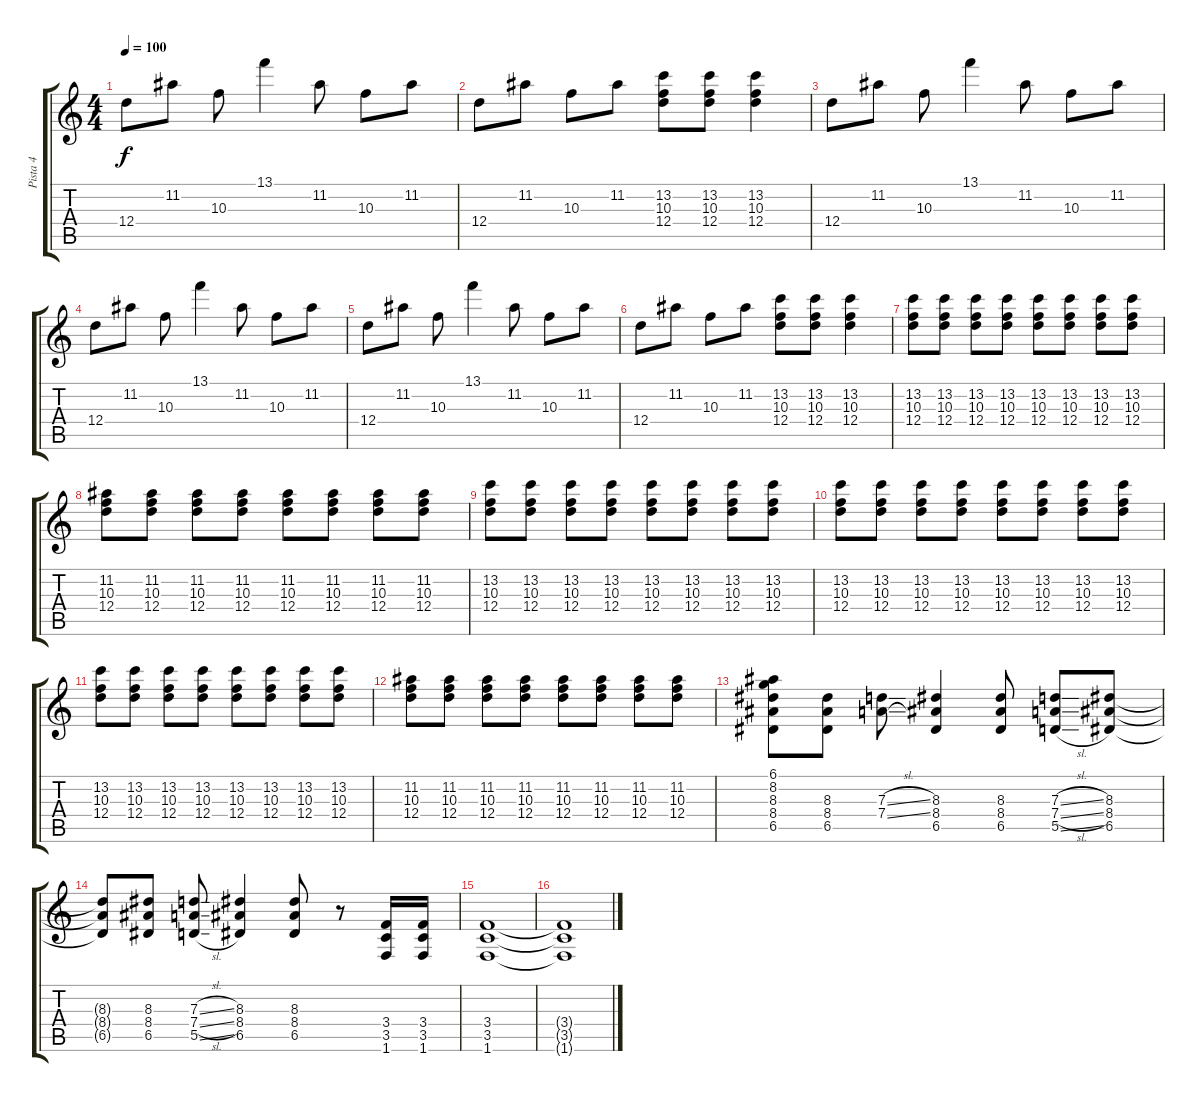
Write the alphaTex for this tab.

\track ("Pista 4" "Pista 4") {instrument electricguitarclean}
\staff {score tabs}
\tuning (E4 B3 G3 D3 A2 E2) {hide}
\ts (4 4)
\tempo 100
\clef g2
\ks c
12.4.8{dy f} 11.2.8 10.3.8 13.1.4 11.2.8 10.3.8 11.2.8 |
12.4.8 11.2.8 10.3.8 11.2.8 (13.2 10.3 12.4).8 (13.2 10.3 12.4).8 (13.2 10.3 12.4).4 |
12.4.8 11.2.8 10.3.8 13.1.4 11.2.8 10.3.8 11.2.8 |
12.4.8 11.2.8 10.3.8 13.1.4 11.2.8 10.3.8 11.2.8 |
12.4.8 11.2.8 10.3.8 13.1.4 11.2.8 10.3.8 11.2.8 |
12.4.8 11.2.8 10.3.8 11.2.8 (13.2 10.3 12.4).8 (13.2 10.3 12.4).8 (13.2 10.3 12.4).4 |
(13.2 10.3 12.4).8{balance 0} (13.2 10.3 12.4).8 (13.2 10.3 12.4).8 (13.2 10.3 12.4).8 (13.2 10.3 12.4).8 (13.2 10.3 12.4).8 (13.2 10.3 12.4).8 (13.2 10.3 12.4).8 |
(11.2 10.3 12.4).8 (11.2 10.3 12.4).8 (11.2 10.3 12.4).8 (11.2 10.3 12.4).8 (11.2 10.3 12.4).8 (11.2 10.3 12.4).8 (11.2 10.3 12.4).8 (11.2 10.3 12.4).8 |
(13.2 10.3 12.4).8 (13.2 10.3 12.4).8 (13.2 10.3 12.4).8 (13.2 10.3 12.4).8 (13.2 10.3 12.4).8 (13.2 10.3 12.4).8 (13.2 10.3 12.4).8 (13.2 10.3 12.4).8 |
(13.2 10.3 12.4).8 (13.2 10.3 12.4).8 (13.2 10.3 12.4).8 (13.2 10.3 12.4).8 (13.2 10.3 12.4).8 (13.2 10.3 12.4).8 (13.2 10.3 12.4).8 (13.2 10.3 12.4).8 |
(13.2 10.3 12.4).8 (13.2 10.3 12.4).8 (13.2 10.3 12.4).8 (13.2 10.3 12.4).8 (13.2 10.3 12.4).8 (13.2 10.3 12.4).8 (13.2 10.3 12.4).8 (13.2 10.3 12.4).8 |
(11.2 10.3 12.4).8 (11.2 10.3 12.4).8 (11.2 10.3 12.4).8 (11.2 10.3 12.4).8 (11.2 10.3 12.4).8 (11.2 10.3 12.4).8 (11.2 10.3 12.4).8 (11.2 10.3 12.4).8 |
(6.1 8.2 8.3 8.4 6.5).8{balance 8} (8.3 8.4 6.5).8 (7.3{sl} 7.4{sl}).8 (8.3 8.4 6.5).4 (8.3 8.4 6.5).8 (7.3{sl} 7.4{sl} 5.5{sl}).8 (8.3 8.4 6.5).8 |
(8.3{t} 8.4{t} 6.5{t}).8 (8.3 8.4 6.5).8 (7.3{sl} 7.4{sl} 5.5{sl}).8 (8.3 8.4 6.5).4 (8.3 8.4 6.5).8 r.8 (3.4 3.5 1.6).16 (3.4 3.5 1.6).16 |
(3.4 3.5 1.6).1 |
(3.4{t} 3.5{t} 1.6{t}).1
